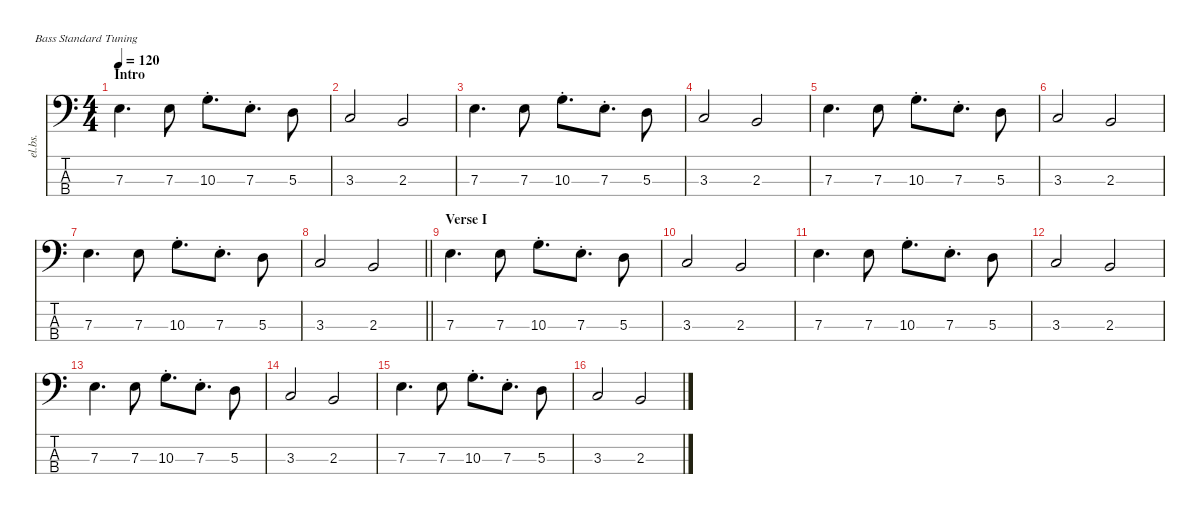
\defaultSystemsLayout 4
\hideDynamics
\bracketExtendMode nobrackets
\otherSystemsTrackNameOrientation horizontal
\track ("Bass" "el.bs.") {instrument electricbasspick}
\staff {score tabs}
\tuning (G2 D2 A1 E1)
\ts (4 4)
\beaming (8 2 2 2 2)
\section ("" "Intro")
\tempo 120
\clef f4
\ks c
7.3.4{d dy f instrument electricbasspick} 7.3.8 10.3{st}.8{d} 7.3{st}.8{d} 5.3.8 |
3.3.2 2.3.2 |
7.3.4{d} 7.3.8 10.3{st}.8{d} 7.3{st}.8{d} 5.3.8 |
3.3.2 2.3.2 |
7.3.4{d} 7.3.8 10.3{st}.8{d} 7.3{st}.8{d} 5.3.8 |
3.3.2 2.3.2 |
7.3.4{d} 7.3.8 10.3{st}.8{d} 7.3{st}.8{d} 5.3.8 |
\barLineRight lightlight
3.3.2 2.3.2 |
\section ("" "Verse I")
7.3.4{d} 7.3.8 10.3{st}.8{d} 7.3{st}.8{d} 5.3.8 |
3.3.2 2.3.2 |
7.3.4{d} 7.3.8 10.3{st}.8{d} 7.3{st}.8{d} 5.3.8 |
3.3.2 2.3.2 |
7.3.4{d} 7.3.8 10.3{st}.8{d} 7.3{st}.8{d} 5.3.8 |
3.3.2 2.3.2 |
7.3.4{d} 7.3.8 10.3{st}.8{d} 7.3{st}.8{d} 5.3.8 |
3.3.2 2.3.2
